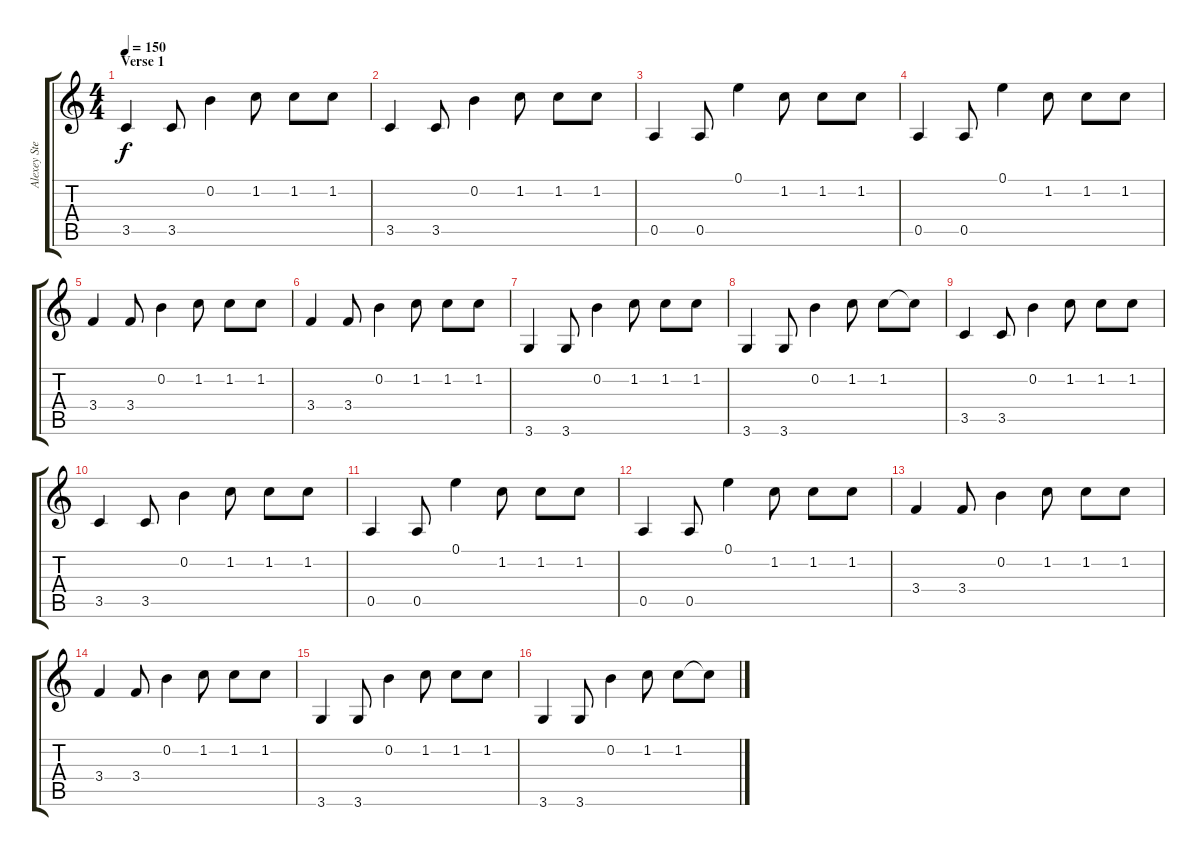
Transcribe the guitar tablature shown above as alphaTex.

\track ("Alexey Steklov" "Alexey Ste") {instrument acousticguitarsteel}
\staff {score tabs}
\tuning (E4 B3 G3 D3 A2 E2) {hide}
\ts (4 4)
\section ("" "Verse 1")
\tempo 150
\clef g2
\ks c
3.5.4{dy f} 3.5.8 0.2.4 1.2.8 1.2.8 1.2.8 |
3.5.4 3.5.8 0.2.4 1.2.8 1.2.8 1.2.8 |
0.5.4 0.5.8 0.1.4 1.2.8 1.2.8 1.2.8 |
0.5.4 0.5.8 0.1.4 1.2.8 1.2.8 1.2.8 |
3.4.4 3.4.8 0.2.4 1.2.8 1.2.8 1.2.8 |
3.4.4 3.4.8 0.2.4 1.2.8 1.2.8 1.2.8 |
3.6.4 3.6.8 0.2.4 1.2.8 1.2.8 1.2.8 |
3.6.4 3.6.8 0.2.4 1.2.8 1.2.8 1.2{t}.8 |
3.5.4 3.5.8 0.2.4 1.2.8 1.2.8 1.2.8 |
3.5.4 3.5.8 0.2.4 1.2.8 1.2.8 1.2.8 |
0.5.4 0.5.8 0.1.4 1.2.8 1.2.8 1.2.8 |
0.5.4 0.5.8 0.1.4 1.2.8 1.2.8 1.2.8 |
3.4.4 3.4.8 0.2.4 1.2.8 1.2.8 1.2.8 |
3.4.4 3.4.8 0.2.4 1.2.8 1.2.8 1.2.8 |
3.6.4 3.6.8 0.2.4 1.2.8 1.2.8 1.2.8 |
3.6.4 3.6.8 0.2.4 1.2.8 1.2.8 1.2{t}.8
